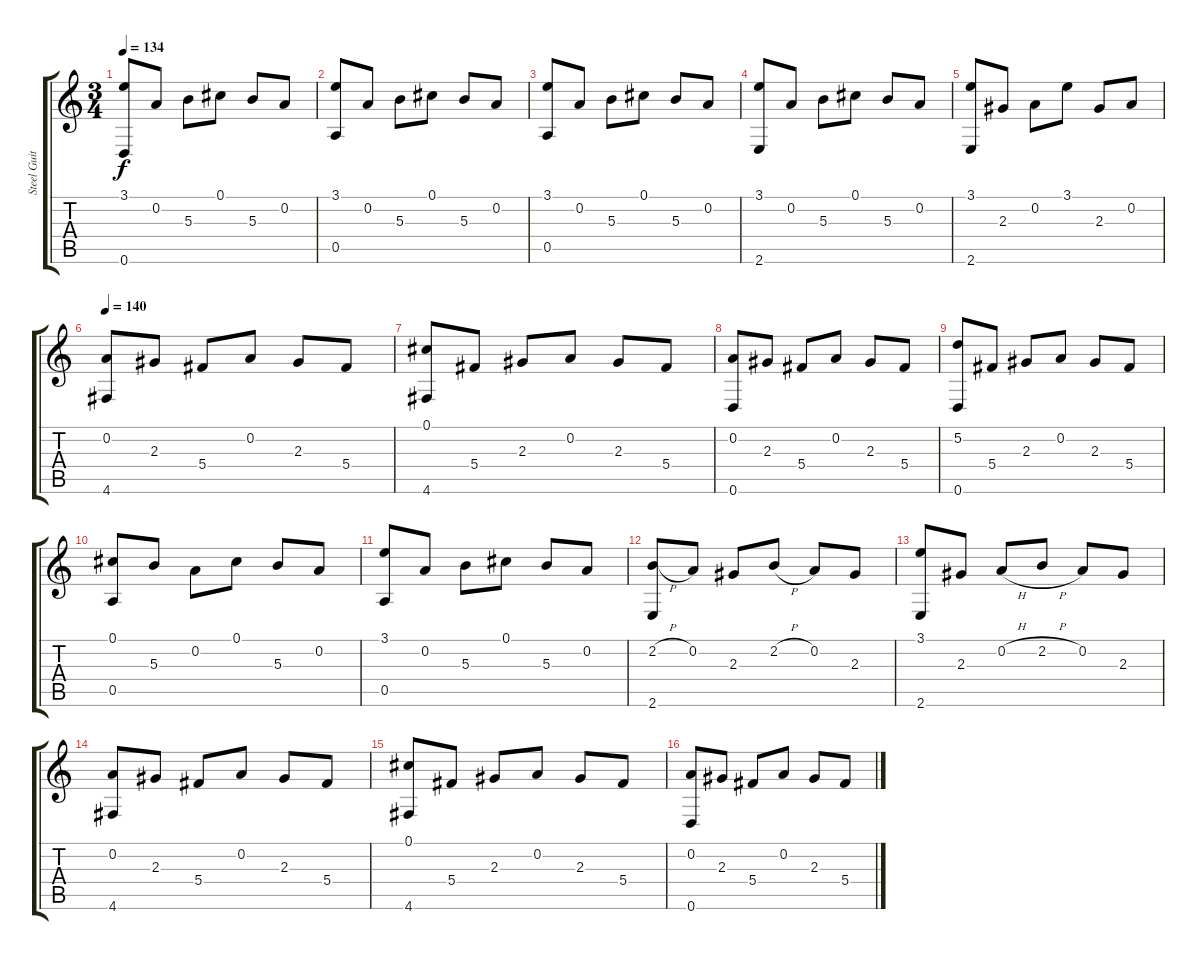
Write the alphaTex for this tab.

\track ("Steel Guitar" "Steel Guit") {instrument acousticguitarsteel}
\staff {score tabs}
\tuning (Db4 A3 Gb3 Db3 A2 D2) {hide}
\ts (3 4)
\tempo 134
\clef g2
\ks c
(3.1 0.6).8{dy f} 0.2.8 5.3.8 0.1.8 5.3.8 0.2.8 |
(3.1 0.5).8 0.2.8 5.3.8 0.1.8 5.3.8 0.2.8 |
(3.1 0.5).8 0.2.8 5.3.8 0.1.8 5.3.8 0.2.8 |
(3.1 2.6).8 0.2.8 5.3.8 0.1.8 5.3.8 0.2.8 |
(3.1 2.6).8 2.3.8 0.2.8 3.1.8 2.3.8 0.2.8 |
\tempo 140
(0.2 4.6).8 2.3.8 5.4.8 0.2.8 2.3.8 5.4.8 |
(0.1 4.6).8 5.4.8 2.3.8 0.2.8 2.3.8 5.4.8 |
(0.2 0.6).8 2.3.8 5.4.8 0.2.8 2.3.8 5.4.8 |
(5.2 0.6).8 5.4.8 2.3.8 0.2.8 2.3.8 5.4.8 |
(0.1 0.5).8 5.3.8 0.2.8 0.1.8 5.3.8 0.2.8 |
(3.1 0.5).8 0.2.8 5.3.8 0.1.8 5.3.8 0.2.8 |
(2.2{h} 2.6).8 0.2.8 2.3.8 2.2{h}.8 0.2.8 2.3.8 |
(3.1 2.6).8 2.3.8 0.2{h}.8 2.2{h}.8 0.2.8 2.3.8 |
(0.2 4.6).8 2.3.8 5.4.8 0.2.8 2.3.8 5.4.8 |
(0.1 4.6).8 5.4.8 2.3.8 0.2.8 2.3.8 5.4.8 |
(0.2 0.6).8 2.3.8 5.4.8 0.2.8 2.3.8 5.4.8
